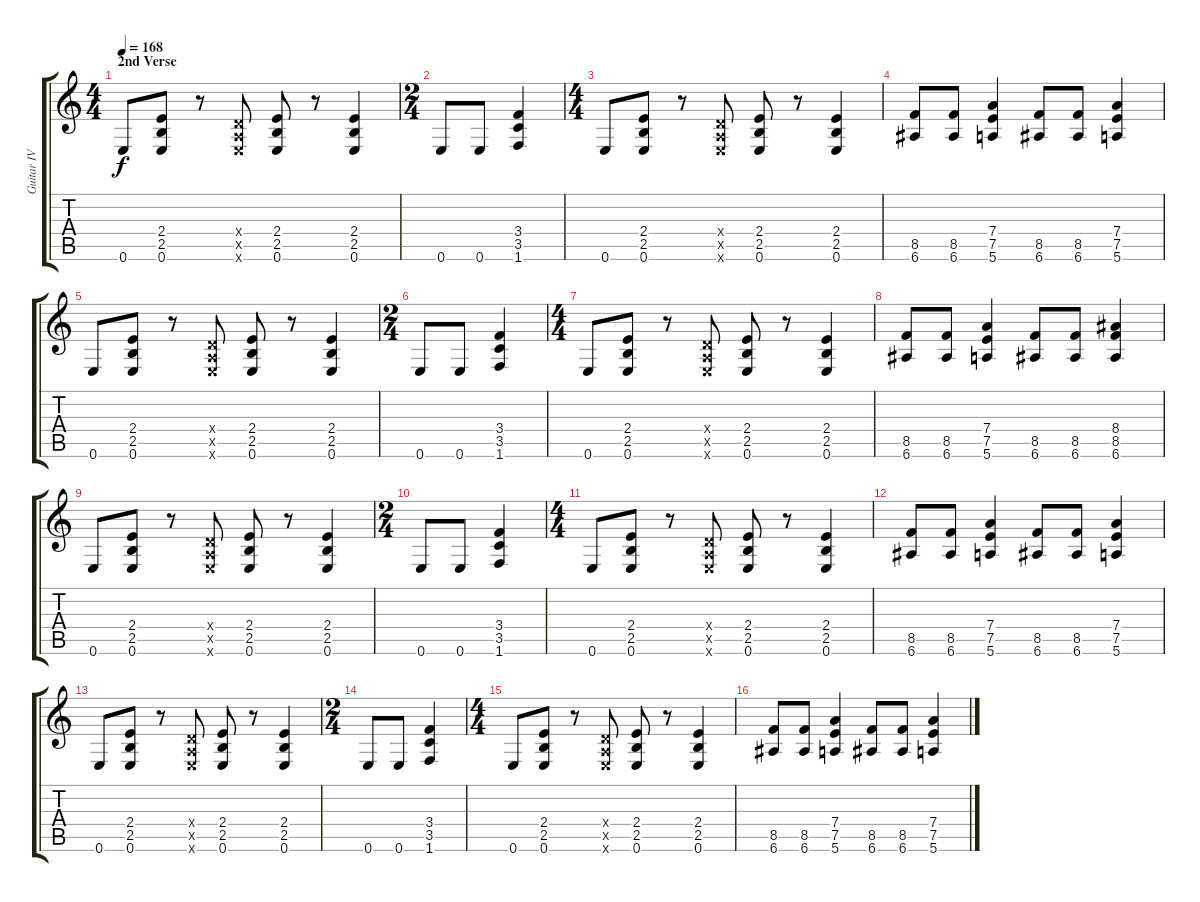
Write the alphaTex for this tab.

\track ("Guitar IV" "Guitar IV") {instrument distortionguitar}
\staff {score tabs}
\tuning (E4 B3 G3 D3 A2 E2) {hide}
\ts (4 4)
\section ("" "2nd Verse")
\tempo 168
\clef g2
\ks c
0.6.8{dy f} (2.4 2.5 0.6).8 r.8 (0.4{x} 0.5{x} 0.6{x}).8 (2.4 2.5 0.6).8 r.8 (2.4 2.5 0.6).4 |
\ts (2 4)
0.6.8 0.6.8 (3.4 3.5 1.6).4 |
\ts (4 4)
0.6.8 (2.4 2.5 0.6).8 r.8 (0.4{x} 0.5{x} 0.6{x}).8 (2.4 2.5 0.6).8 r.8 (2.4 2.5 0.6).4 |
(8.5 6.6).8 (8.5 6.6).8 (7.4 7.5 5.6).4 (8.5 6.6).8 (8.5 6.6).8 (7.4 7.5 5.6).4 |
0.6.8 (2.4 2.5 0.6).8 r.8 (0.4{x} 0.5{x} 0.6{x}).8 (2.4 2.5 0.6).8 r.8 (2.4 2.5 0.6).4 |
\ts (2 4)
0.6.8 0.6.8 (3.4 3.5 1.6).4 |
\ts (4 4)
0.6.8 (2.4 2.5 0.6).8 r.8 (0.4{x} 0.5{x} 0.6{x}).8 (2.4 2.5 0.6).8 r.8 (2.4 2.5 0.6).4 |
(8.5 6.6).8 (8.5 6.6).8 (7.4 7.5 5.6).4 (8.5 6.6).8 (8.5 6.6).8 (8.4 8.5 6.6).4 |
0.6.8 (2.4 2.5 0.6).8 r.8 (0.4{x} 0.5{x} 0.6{x}).8 (2.4 2.5 0.6).8 r.8 (2.4 2.5 0.6).4 |
\ts (2 4)
0.6.8 0.6.8 (3.4 3.5 1.6).4 |
\ts (4 4)
0.6.8 (2.4 2.5 0.6).8 r.8 (0.4{x} 0.5{x} 0.6{x}).8 (2.4 2.5 0.6).8 r.8 (2.4 2.5 0.6).4 |
(8.5 6.6).8 (8.5 6.6).8 (7.4 7.5 5.6).4 (8.5 6.6).8 (8.5 6.6).8 (7.4 7.5 5.6).4 |
0.6.8 (2.4 2.5 0.6).8 r.8 (0.4{x} 0.5{x} 0.6{x}).8 (2.4 2.5 0.6).8 r.8 (2.4 2.5 0.6).4 |
\ts (2 4)
0.6.8 0.6.8 (3.4 3.5 1.6).4 |
\ts (4 4)
0.6.8 (2.4 2.5 0.6).8 r.8 (0.4{x} 0.5{x} 0.6{x}).8 (2.4 2.5 0.6).8 r.8 (2.4 2.5 0.6).4 |
(8.5 6.6).8 (8.5 6.6).8 (7.4 7.5 5.6).4 (8.5 6.6).8 (8.5 6.6).8 (7.4 7.5 5.6).4
